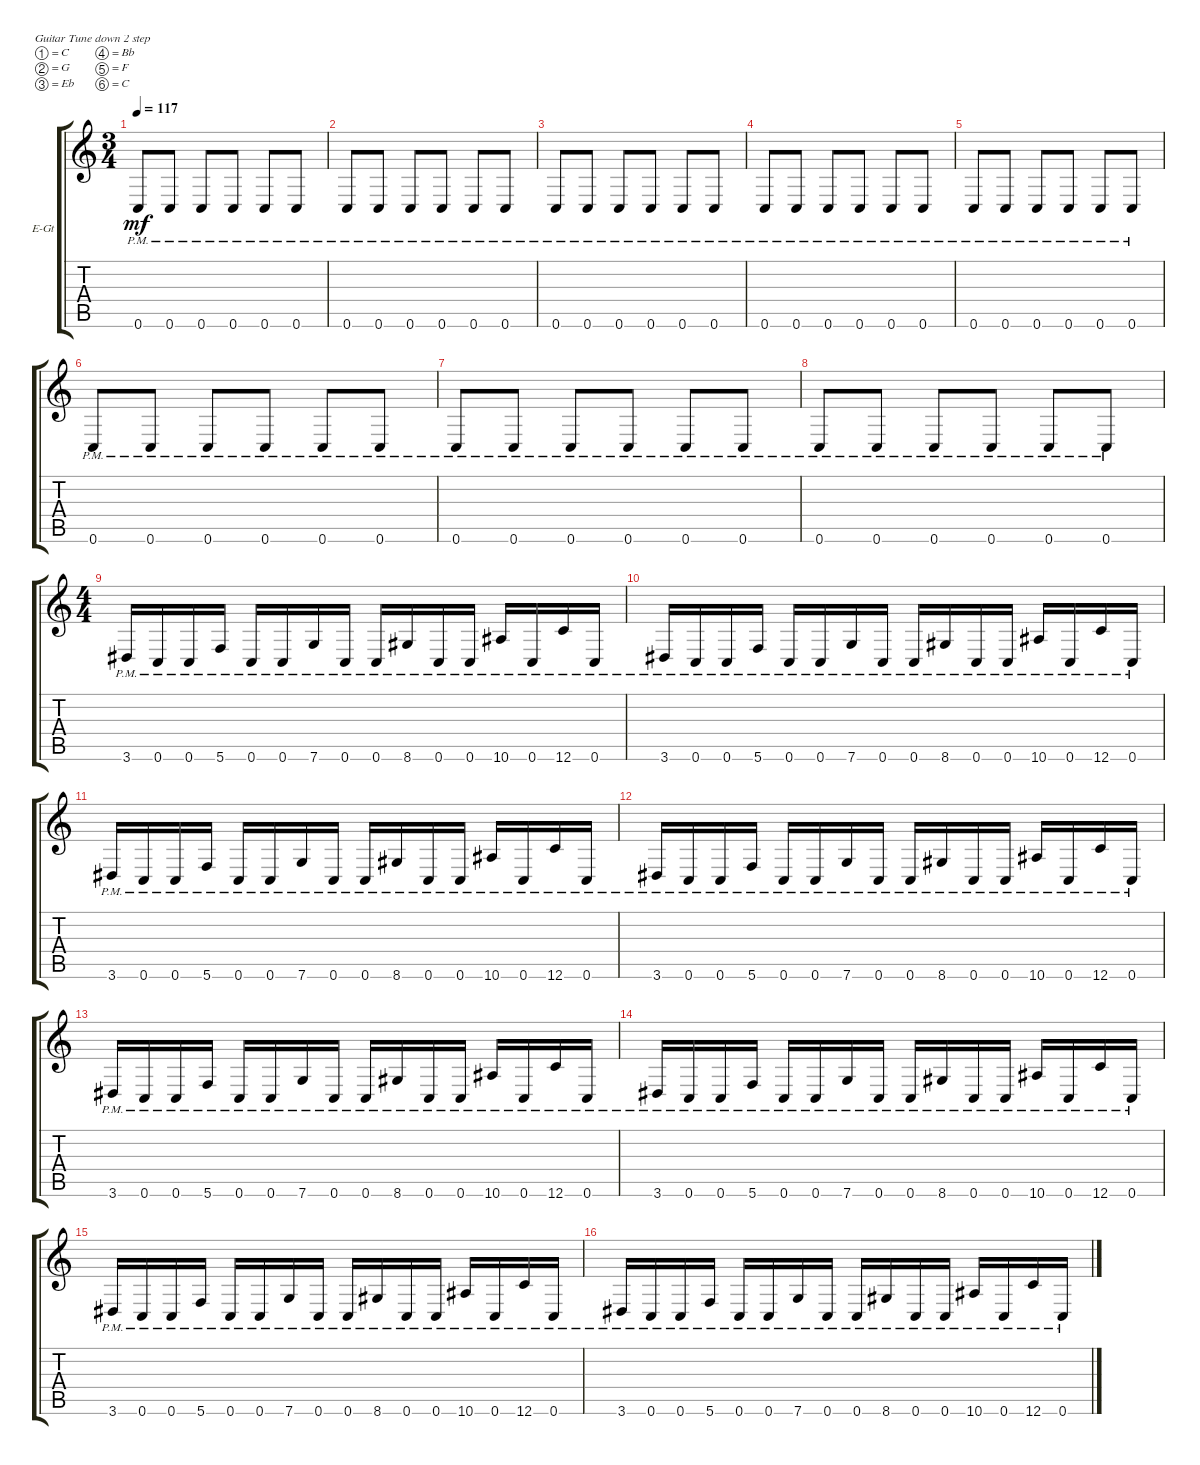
\bracketExtendMode groupsimilarinstruments
\firstSystemTrackNameOrientation horizontal
\otherSystemsTrackNameOrientation horizontal
\track ("Gtr1" "E-Gt") {instrument distortionguitar}
\staff {score tabs}
\tuning (C4 G3 Eb3 Bb2 F2 C2)
\ts (3 4)
\tempo 117
\clef g2
\ks c
0.6{pm}.8{dy mf} 0.6{pm}.8 0.6{pm}.8 0.6{pm}.8 0.6{pm}.8 0.6{pm}.8 |
0.6{pm}.8 0.6{pm}.8 0.6{pm}.8 0.6{pm}.8 0.6{pm}.8 0.6{pm}.8 |
0.6{pm}.8 0.6{pm}.8 0.6{pm}.8 0.6{pm}.8 0.6{pm}.8 0.6{pm}.8 |
0.6{pm}.8 0.6{pm}.8 0.6{pm}.8 0.6{pm}.8 0.6{pm}.8 0.6{pm}.8 |
0.6{pm}.8 0.6{pm}.8 0.6{pm}.8 0.6{pm}.8 0.6{pm}.8 0.6{pm}.8 |
0.6{pm}.8 0.6{pm}.8 0.6{pm}.8 0.6{pm}.8 0.6{pm}.8 0.6{pm}.8 |
0.6{pm}.8 0.6{pm}.8 0.6{pm}.8 0.6{pm}.8 0.6{pm}.8 0.6{pm}.8 |
0.6{pm}.8 0.6{pm}.8 0.6{pm}.8 0.6{pm}.8 0.6{pm}.8 0.6{pm}.8 |
\ts (4 4)
3.6{pm}.16 0.6{pm}.16 0.6{pm}.16 5.6{pm}.16 0.6{pm}.16 0.6{pm}.16 7.6{pm}.16 0.6{pm}.16 0.6{pm}.16 8.6{pm}.16 0.6{pm}.16 0.6{pm}.16 10.6{pm}.16 0.6{pm}.16 12.6{pm}.16 0.6{pm}.16 |
3.6{pm}.16 0.6{pm}.16 0.6{pm}.16 5.6{pm}.16 0.6{pm}.16 0.6{pm}.16 7.6{pm}.16 0.6{pm}.16 0.6{pm}.16 8.6{pm}.16 0.6{pm}.16 0.6{pm}.16 10.6{pm}.16 0.6{pm}.16 12.6{pm}.16 0.6{pm}.16 |
3.6{pm}.16 0.6{pm}.16 0.6{pm}.16 5.6{pm}.16 0.6{pm}.16 0.6{pm}.16 7.6{pm}.16 0.6{pm}.16 0.6{pm}.16 8.6{pm}.16 0.6{pm}.16 0.6{pm}.16 10.6{pm}.16 0.6{pm}.16 12.6{pm}.16 0.6{pm}.16 |
3.6{pm}.16 0.6{pm}.16 0.6{pm}.16 5.6{pm}.16 0.6{pm}.16 0.6{pm}.16 7.6{pm}.16 0.6{pm}.16 0.6{pm}.16 8.6{pm}.16 0.6{pm}.16 0.6{pm}.16 10.6{pm}.16 0.6{pm}.16 12.6{pm}.16 0.6{pm}.16 |
3.6{pm}.16 0.6{pm}.16 0.6{pm}.16 5.6{pm}.16 0.6{pm}.16 0.6{pm}.16 7.6{pm}.16 0.6{pm}.16 0.6{pm}.16 8.6{pm}.16 0.6{pm}.16 0.6{pm}.16 10.6{pm}.16 0.6{pm}.16 12.6{pm}.16 0.6{pm}.16 |
3.6{pm}.16 0.6{pm}.16 0.6{pm}.16 5.6{pm}.16 0.6{pm}.16 0.6{pm}.16 7.6{pm}.16 0.6{pm}.16 0.6{pm}.16 8.6{pm}.16 0.6{pm}.16 0.6{pm}.16 10.6{pm}.16 0.6{pm}.16 12.6{pm}.16 0.6{pm}.16 |
3.6{pm}.16 0.6{pm}.16 0.6{pm}.16 5.6{pm}.16 0.6{pm}.16 0.6{pm}.16 7.6{pm}.16 0.6{pm}.16 0.6{pm}.16 8.6{pm}.16 0.6{pm}.16 0.6{pm}.16 10.6{pm}.16 0.6{pm}.16 12.6{pm}.16 0.6{pm}.16 |
3.6{pm}.16 0.6{pm}.16 0.6{pm}.16 5.6{pm}.16 0.6{pm}.16 0.6{pm}.16 7.6{pm}.16 0.6{pm}.16 0.6{pm}.16 8.6{pm}.16 0.6{pm}.16 0.6{pm}.16 10.6{pm}.16 0.6{pm}.16 12.6{pm}.16 0.6{pm}.16
